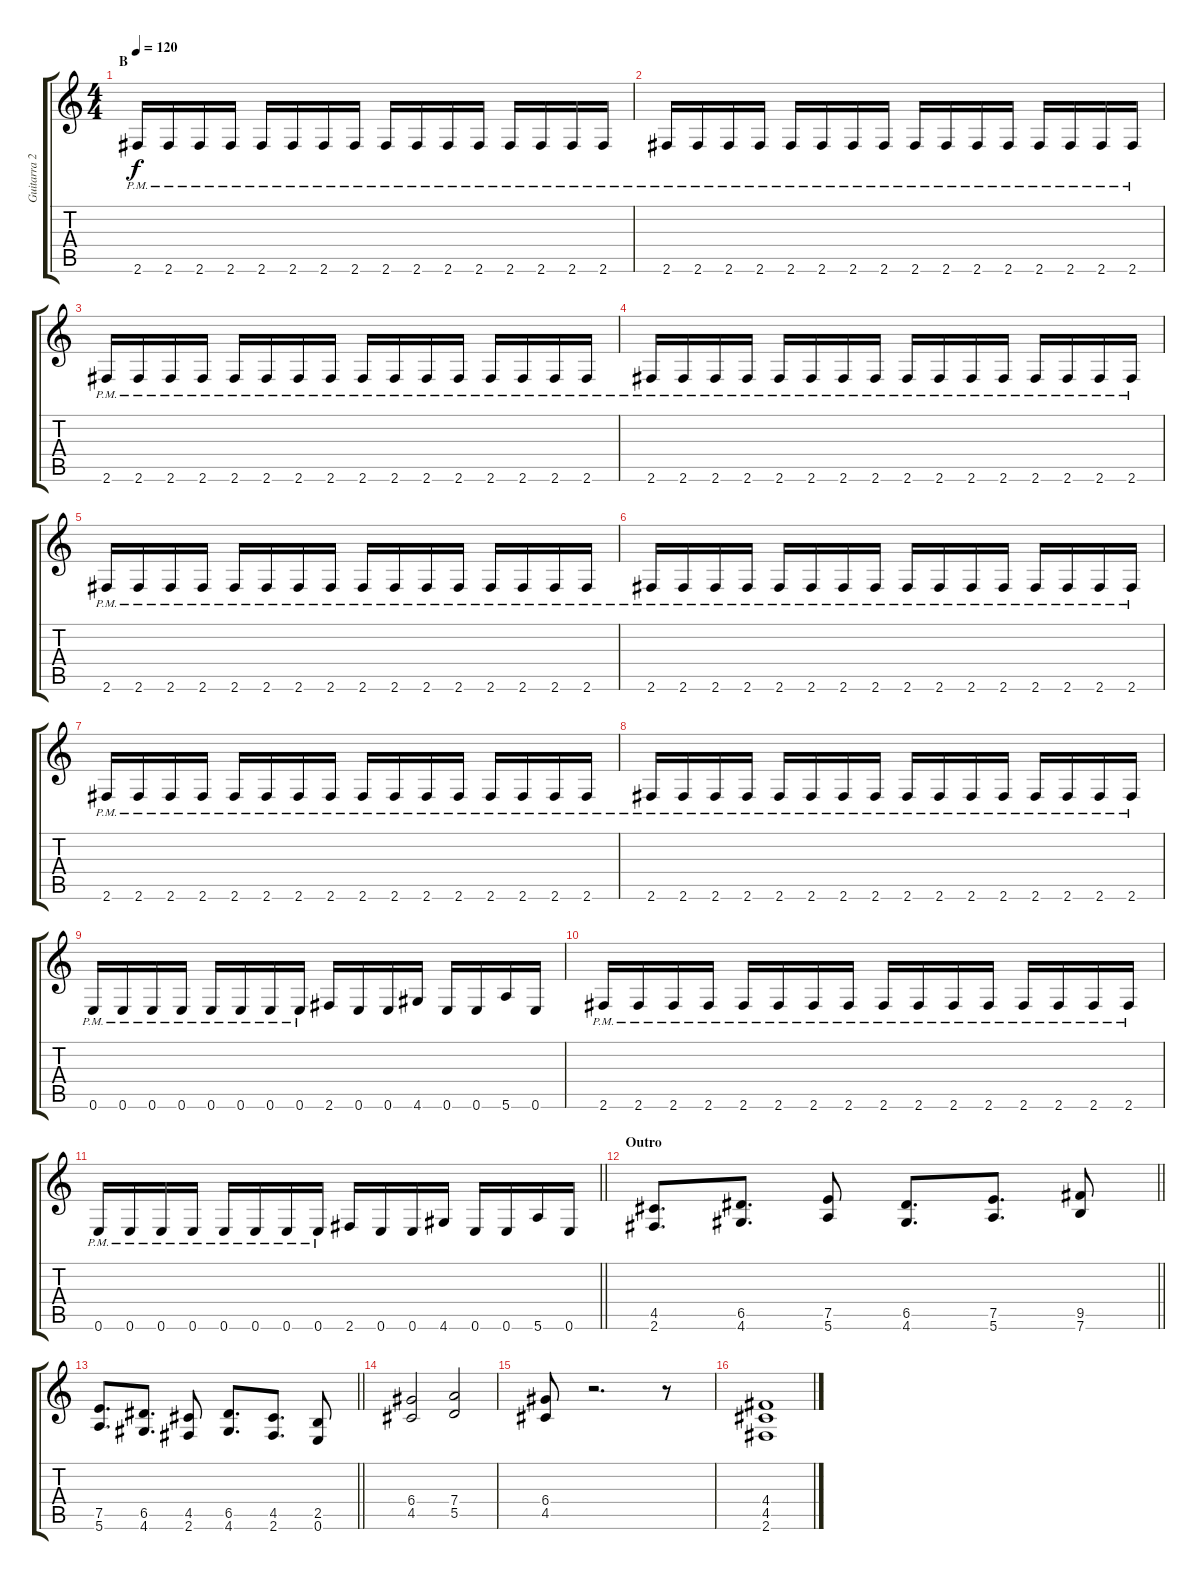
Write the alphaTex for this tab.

\track ("Guitarra 2" "Guitarra 2") {instrument distortionguitar}
\staff {score tabs}
\tuning (E4 B3 G3 D3 A2 E2) {hide}
\ts (4 4)
\section ("" "B")
\tempo 120
\clef g2
\ks c
2.6{pm}.16{dy f instrument distortionguitar} 2.6{pm}.16 2.6{pm}.16 2.6{pm}.16 2.6{pm}.16 2.6{pm}.16 2.6{pm}.16 2.6{pm}.16 2.6{pm}.16 2.6{pm}.16 2.6{pm}.16 2.6{pm}.16 2.6{pm}.16 2.6{pm}.16 2.6{pm}.16 2.6{pm}.16 |
2.6{pm}.16 2.6{pm}.16 2.6{pm}.16 2.6{pm}.16 2.6{pm}.16 2.6{pm}.16 2.6{pm}.16 2.6{pm}.16 2.6{pm}.16 2.6{pm}.16 2.6{pm}.16 2.6{pm}.16 2.6{pm}.16 2.6{pm}.16 2.6{pm}.16 2.6{pm}.16 |
2.6{pm}.16 2.6{pm}.16 2.6{pm}.16 2.6{pm}.16 2.6{pm}.16 2.6{pm}.16 2.6{pm}.16 2.6{pm}.16 2.6{pm}.16 2.6{pm}.16 2.6{pm}.16 2.6{pm}.16 2.6{pm}.16 2.6{pm}.16 2.6{pm}.16 2.6{pm}.16 |
2.6{pm}.16 2.6{pm}.16 2.6{pm}.16 2.6{pm}.16 2.6{pm}.16 2.6{pm}.16 2.6{pm}.16 2.6{pm}.16 2.6{pm}.16 2.6{pm}.16 2.6{pm}.16 2.6{pm}.16 2.6{pm}.16 2.6{pm}.16 2.6{pm}.16 2.6{pm}.16 |
2.6{pm}.16 2.6{pm}.16 2.6{pm}.16 2.6{pm}.16 2.6{pm}.16 2.6{pm}.16 2.6{pm}.16 2.6{pm}.16 2.6{pm}.16 2.6{pm}.16 2.6{pm}.16 2.6{pm}.16 2.6{pm}.16 2.6{pm}.16 2.6{pm}.16 2.6{pm}.16 |
2.6{pm}.16 2.6{pm}.16 2.6{pm}.16 2.6{pm}.16 2.6{pm}.16 2.6{pm}.16 2.6{pm}.16 2.6{pm}.16 2.6{pm}.16 2.6{pm}.16 2.6{pm}.16 2.6{pm}.16 2.6{pm}.16 2.6{pm}.16 2.6{pm}.16 2.6{pm}.16 |
2.6{pm}.16 2.6{pm}.16 2.6{pm}.16 2.6{pm}.16 2.6{pm}.16 2.6{pm}.16 2.6{pm}.16 2.6{pm}.16 2.6{pm}.16 2.6{pm}.16 2.6{pm}.16 2.6{pm}.16 2.6{pm}.16 2.6{pm}.16 2.6{pm}.16 2.6{pm}.16 |
2.6{pm}.16 2.6{pm}.16 2.6{pm}.16 2.6{pm}.16 2.6{pm}.16 2.6{pm}.16 2.6{pm}.16 2.6{pm}.16 2.6{pm}.16 2.6{pm}.16 2.6{pm}.16 2.6{pm}.16 2.6{pm}.16 2.6{pm}.16 2.6{pm}.16 2.6{pm}.16 |
0.6{pm}.16 0.6{pm}.16 0.6{pm}.16 0.6{pm}.16 0.6{pm}.16 0.6{pm}.16 0.6{pm}.16 0.6{pm}.16 2.6.16 0.6.16 0.6.16 4.6.16 0.6.16 0.6.16 5.6.16 0.6.16 |
2.6{pm}.16 2.6{pm}.16 2.6{pm}.16 2.6{pm}.16 2.6{pm}.16 2.6{pm}.16 2.6{pm}.16 2.6{pm}.16 2.6{pm}.16 2.6{pm}.16 2.6{pm}.16 2.6{pm}.16 2.6{pm}.16 2.6{pm}.16 2.6{pm}.16 2.6{pm}.16 |
\barLineRight lightlight
0.6{pm}.16 0.6{pm}.16 0.6{pm}.16 0.6{pm}.16 0.6{pm}.16 0.6{pm}.16 0.6{pm}.16 0.6{pm}.16 2.6.16 0.6.16 0.6.16 4.6.16 0.6.16 0.6.16 5.6.16 0.6.16 |
\section ("" "Outro")
\barLineRight lightlight
(4.5 2.6).8{d} (6.5 4.6).8{d} (7.5 5.6).8 (6.5 4.6).8{d} (7.5 5.6).8{d} (9.5 7.6).8 |
\barLineRight lightlight
(7.5 5.6).8{d} (6.5 4.6).8{d} (4.5 2.6).8 (6.5 4.6).8{d} (4.5 2.6).8{d} (2.5 0.6).8 |
(6.4 4.5).2 (7.4 5.5).2 |
(6.4 4.5).8 r.2{d} r.8 |
(4.4 4.5 2.6).1
